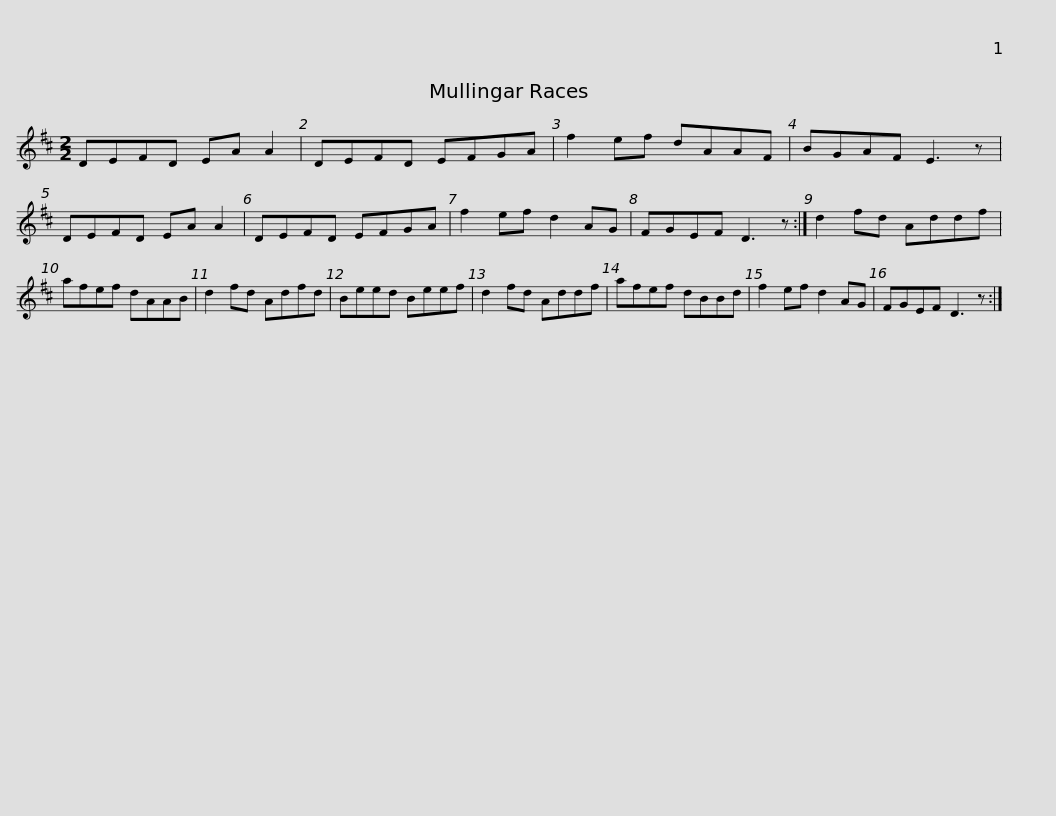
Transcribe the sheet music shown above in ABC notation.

X:1
L:1/8
M:2/2
I:linebreak $
K:D
V:1 treble
V:1
 DEFD EA A2 | DEFD EFGA | f2 ef dAAF | BGAF E3 z | DEFD EA A2 | %5
 DEFD EFGA |$ f2 ef d2 AG | FGEF D3 z :| d2 fd Addf | afef dAAB | %10
 d2 fd Adfd | Beed Beef |$ d2 fd Addf | afef dBBd | f2 ef d2 AG | %15
 FGEF D3 z :| %16
